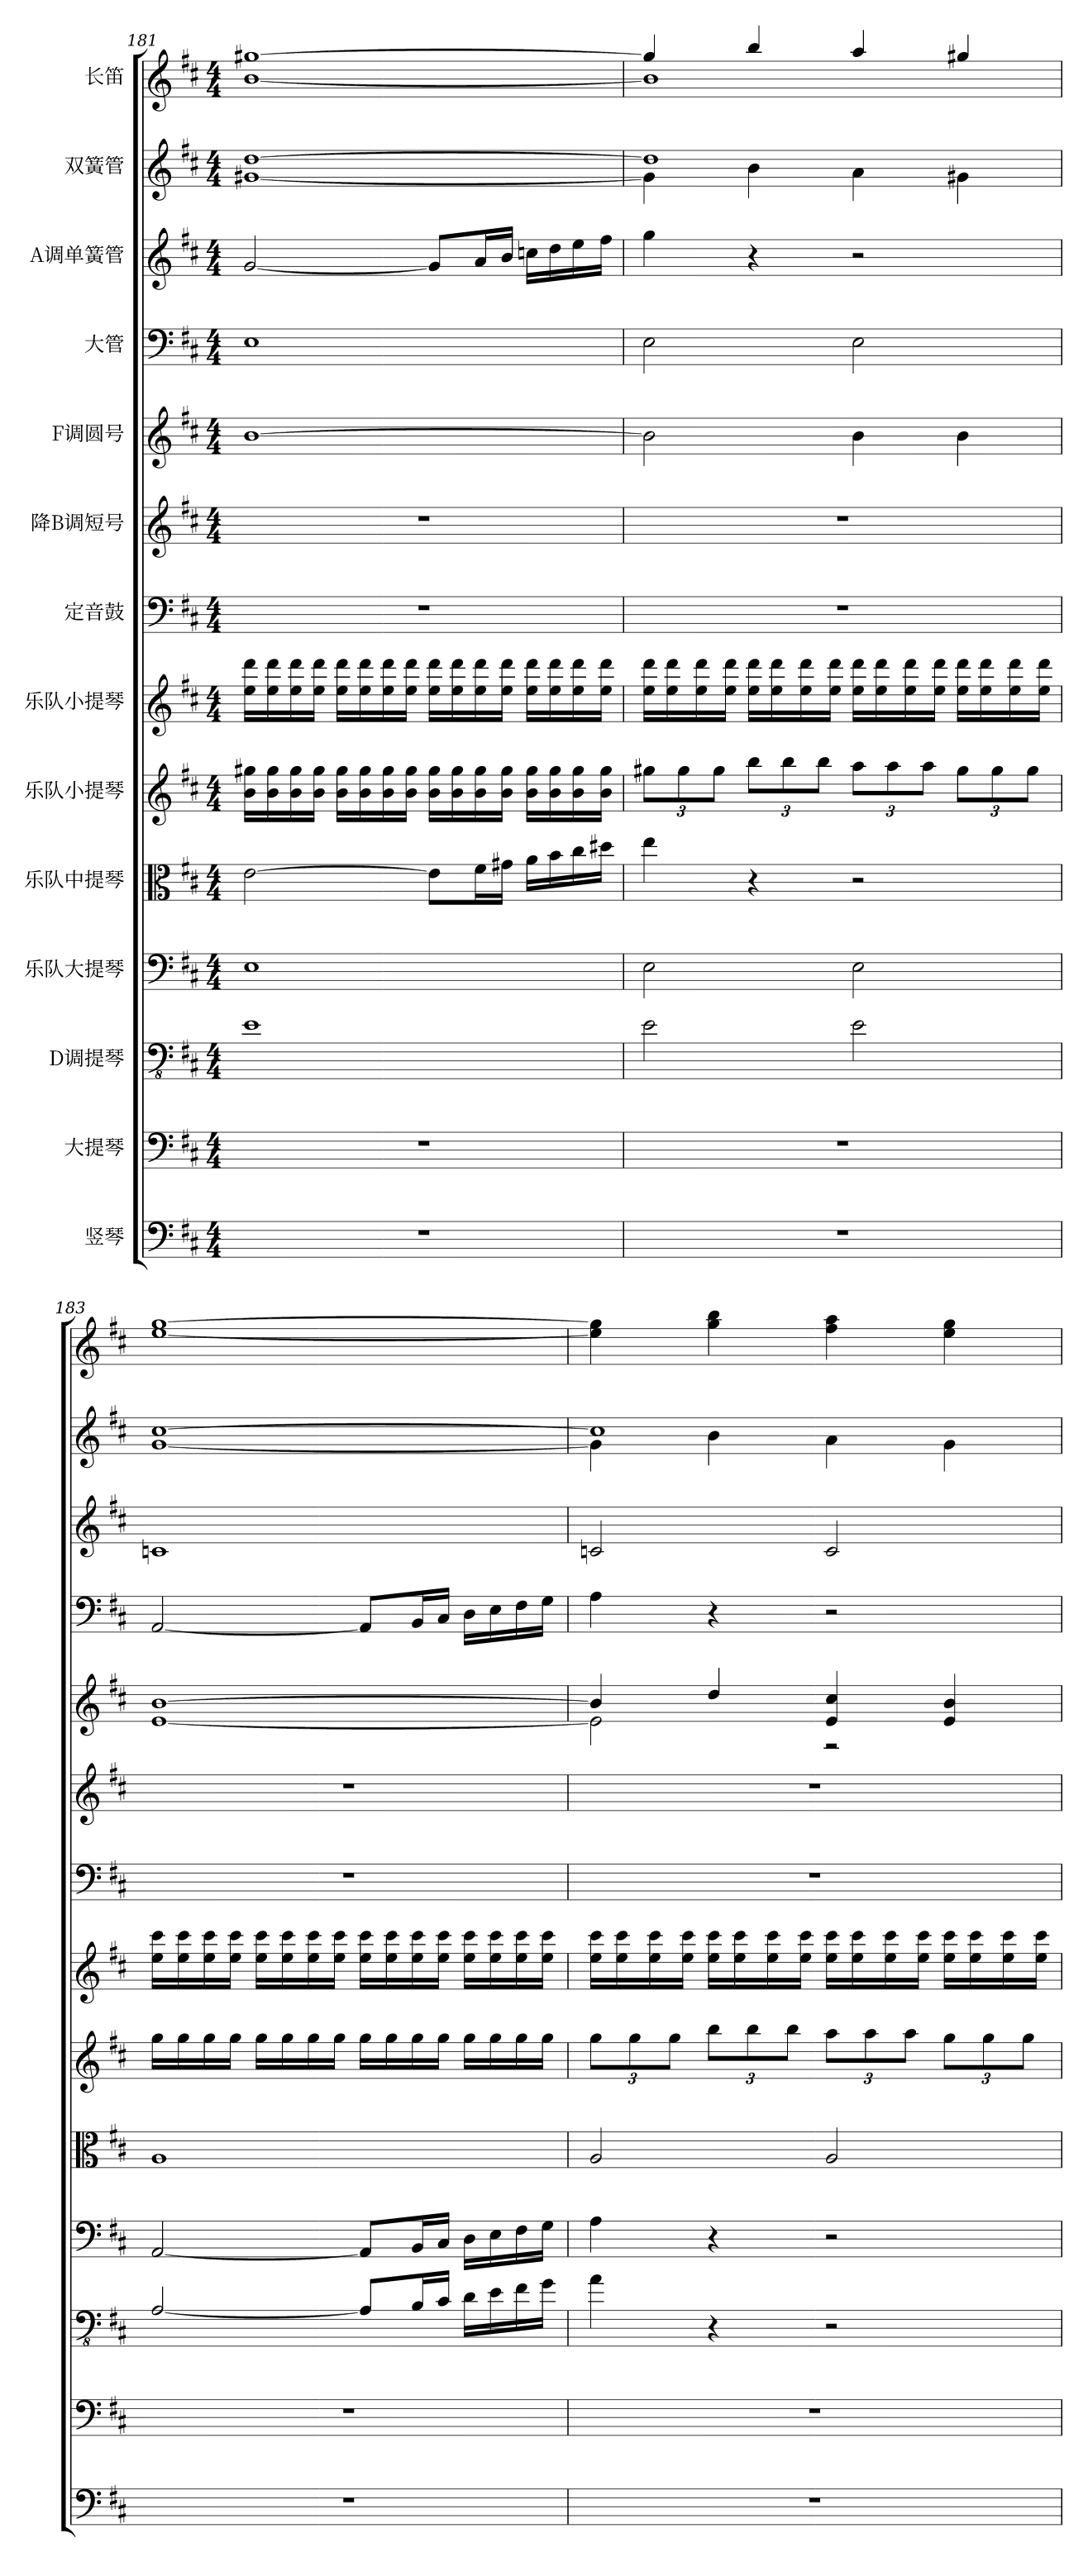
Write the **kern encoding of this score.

**kern	**kern	**kern	**kern	**kern	**kern	**kern	**kern	**kern	**kern	**kern	**kern	**kern	**kern
*part14	*part13	*part12	*part11	*part10	*part9	*part8	*part7	*part6	*part5	*part4	*part3	*part2	*part1
*staff14	*staff13	*staff12	*staff11	*staff10	*staff9	*staff8	*staff7	*staff6	*staff5	*staff4	*staff3	*staff2	*staff1
*I"竖琴	*I"大提琴	*I"D调提琴	*I"乐队大提琴	*I"乐队中提琴	*I"乐队小提琴	*I"乐队小提琴	*I"定音鼓	*I"降B调短号	*I"F调圆号	*I"大管	*I"A调单簧管	*I"双簧管	*I"长笛
!!LO:PB:g=z
*clefF4	*clefF4	*clefFv4	*clefF4	*clefC3	*clefG2	*clefG2	*clefF4	*clefG2	*clefG2	*clefF4	*clefG2	*clefG2	*clefG2
*	*	*ITrd7c12	*	*	*	*	*	*ITrd1c2	*ITrd4c7	*	*ITrd2c3	*	*
*k[f#c#]	*k[f#c#]	*k[f#c#]	*k[f#c#]	*k[f#c#]	*k[f#c#]	*k[f#c#]	*k[f#c#]	*k[]	*k[f#]	*k[f#c#]	*k[f#c#g#d#a#]	*k[f#c#]	*k[f#c#]
*M4/4	*M4/4	*M4/4	*M4/4	*M4/4	*M4/4	*M4/4	*M4/4	*M4/4	*M4/4	*M4/4	*M4/4	*M4/4	*M4/4
=181	=181	=181	=181	=181	=181	=181	=181	=181	=181	=181	=181	=181	=181
*	*	*	*	*	*	*	*	*	*	*	*	*^	*^
1r	1r	1EE	1E	[2e\	16b\ 16gg#X\LL	16ee\ 16ddd\LL	1r	1r	[1e	1E	[2e/	[1dd	[1g#X	[1gg#X	[1b
.	.	.	.	.	16b\ 16gg#\	16ee\ 16ddd\	.	.	.	.	.	.	.	.	.
.	.	.	.	.	16b\ 16gg#\	16ee\ 16ddd\	.	.	.	.	.	.	.	.	.
.	.	.	.	.	16b\ 16gg#\JJ	16ee\ 16ddd\JJ	.	.	.	.	.	.	.	.	.
.	.	.	.	.	16b\ 16gg#\LL	16ee\ 16ddd\LL	.	.	.	.	.	.	.	.	.
.	.	.	.	.	16b\ 16gg#\	16ee\ 16ddd\	.	.	.	.	.	.	.	.	.
.	.	.	.	.	16b\ 16gg#\	16ee\ 16ddd\	.	.	.	.	.	.	.	.	.
.	.	.	.	.	16b\ 16gg#\JJ	16ee\ 16ddd\JJ	.	.	.	.	.	.	.	.	.
.	.	.	.	8e\L]	16b\ 16gg#\LL	16ee\ 16ddd\LL	.	.	.	.	8e/L]	.	.	.	.
.	.	.	.	.	16b\ 16gg#\	16ee\ 16ddd\	.	.	.	.	.	.	.	.	.
.	.	.	.	16f#\L	16b\ 16gg#\	16ee\ 16ddd\	.	.	.	.	16f#/L	.	.	.	.
.	.	.	.	16g#X\JJ	16b\ 16gg#\JJ	16ee\ 16ddd\JJ	.	.	.	.	16g#/JJ	.	.	.	.
.	.	.	.	16a\LL	16b\ 16gg#\LL	16ee\ 16ddd\LL	.	.	.	.	16an\LL	.	.	.	.
.	.	.	.	16b\	16b\ 16gg#\	16ee\ 16ddd\	.	.	.	.	16b\	.	.	.	.
.	.	.	.	16cc#\	16b\ 16gg#\	16ee\ 16ddd\	.	.	.	.	16cc#\	.	.	.	.
.	.	.	.	16dd#X\JJ	16b\ 16gg#\JJ	16ee\ 16ddd\JJ	.	.	.	.	16dd#\JJ	.	.	.	.
!!LO:PB:g=z	!!
=182	=182	=182	=182	=182	=182	=182	=182	=182	=182	=182	=182	=182	=182	=182	=182
*	*	*	*	*	*Xbrackettup	*	*	*	*	*	*	*	*	*	*
1r	1r	2EE\	2E\	4ee\	12gg#X\L	16ee\ 16ddd\LL	1r	1r	2e\]	2E\	4ee\	1dd]	4g#\]	4gg#/]	1b]
.	.	.	.	.	.	16ee\ 16ddd\	.	.	.	.	.	.	.	.	.
.	.	.	.	.	12gg#\	.	.	.	.	.	.	.	.	.	.
.	.	.	.	.	.	16ee\ 16ddd\	.	.	.	.	.	.	.	.	.
.	.	.	.	.	12gg#\J	.	.	.	.	.	.	.	.	.	.
.	.	.	.	.	.	16ee\ 16ddd\JJ	.	.	.	.	.	.	.	.	.
.	.	.	.	4r	12bb\L	16ee\ 16ddd\LL	.	.	.	.	4r	.	4b\	4bb/	.
.	.	.	.	.	.	16ee\ 16ddd\	.	.	.	.	.	.	.	.	.
.	.	.	.	.	12bb\	.	.	.	.	.	.	.	.	.	.
.	.	.	.	.	.	16ee\ 16ddd\	.	.	.	.	.	.	.	.	.
.	.	.	.	.	12bb\J	.	.	.	.	.	.	.	.	.	.
.	.	.	.	.	.	16ee\ 16ddd\JJ	.	.	.	.	.	.	.	.	.
.	.	2EE\	2E\	2r	12aa\L	16ee\ 16ddd\LL	.	.	4e\	2E\	2r	.	4a\	4aa/	.
.	.	.	.	.	.	16ee\ 16ddd\	.	.	.	.	.	.	.	.	.
.	.	.	.	.	12aa\	.	.	.	.	.	.	.	.	.	.
.	.	.	.	.	.	16ee\ 16ddd\	.	.	.	.	.	.	.	.	.
.	.	.	.	.	12aa\J	.	.	.	.	.	.	.	.	.	.
.	.	.	.	.	.	16ee\ 16ddd\JJ	.	.	.	.	.	.	.	.	.
.	.	.	.	.	12gg#\L	16ee\ 16ddd\LL	.	.	4e\	.	.	.	4g#X\	4gg#X/	.
.	.	.	.	.	.	16ee\ 16ddd\	.	.	.	.	.	.	.	.	.
.	.	.	.	.	12gg#\	.	.	.	.	.	.	.	.	.	.
.	.	.	.	.	.	16ee\ 16ddd\	.	.	.	.	.	.	.	.	.
.	.	.	.	.	12gg#\J	.	.	.	.	.	.	.	.	.	.
.	.	.	.	.	.	16ee\ 16ddd\JJ	.	.	.	.	.	.	.	.	.
*	*	*	*	*	*	*	*	*	*	*	*	*	*	*v	*v
=183	=183	=183	=183	=183	=183	=183	=183	=183	=183	=183	=183	=183	=183	=183
*	*	*	*	*	*	*	*	*	*^	*	*	*	*	*
1r	1r	[2AAA/	[2AA/	1A	16gg\LL	16ee\ 16ccc#\LL	1r	1r	[1e	[1A	[2AA/	1An	[1cc#	[1g	[1ee [1gg
.	.	.	.	.	16gg\	16ee\ 16ccc#\	.	.	.	.	.	.	.	.	.
.	.	.	.	.	16gg\	16ee\ 16ccc#\	.	.	.	.	.	.	.	.	.
.	.	.	.	.	16gg\JJ	16ee\ 16ccc#\JJ	.	.	.	.	.	.	.	.	.
.	.	.	.	.	16gg\LL	16ee\ 16ccc#\LL	.	.	.	.	.	.	.	.	.
.	.	.	.	.	16gg\	16ee\ 16ccc#\	.	.	.	.	.	.	.	.	.
.	.	.	.	.	16gg\	16ee\ 16ccc#\	.	.	.	.	.	.	.	.	.
.	.	.	.	.	16gg\JJ	16ee\ 16ccc#\JJ	.	.	.	.	.	.	.	.	.
.	.	8AAA/L]	8AA/L]	.	16gg\LL	16ee\ 16ccc#\LL	.	.	.	.	8AA/L]	.	.	.	.
.	.	.	.	.	16gg\	16ee\ 16ccc#\	.	.	.	.	.	.	.	.	.
.	.	16BBB/L	16BB/L	.	16gg\	16ee\ 16ccc#\	.	.	.	.	16BB/L	.	.	.	.
.	.	16CC#/JJ	16C#/JJ	.	16gg\JJ	16ee\ 16ccc#\JJ	.	.	.	.	16C#/JJ	.	.	.	.
.	.	16DD\LL	16D\LL	.	16gg\LL	16ee\ 16ccc#\LL	.	.	.	.	16D\LL	.	.	.	.
.	.	16EE\	16E\	.	16gg\	16ee\ 16ccc#\	.	.	.	.	16E\	.	.	.	.
.	.	16FF#\	16F#\	.	16gg\	16ee\ 16ccc#\	.	.	.	.	16F#\	.	.	.	.
.	.	16GG\JJ	16G\JJ	.	16gg\JJ	16ee\ 16ccc#\JJ	.	.	.	.	16G\JJ	.	.	.	.
!!LO:PB:g=z
=184	=184	=184	=184	=184	=184	=184	=184	=184	=184	=184	=184	=184	=184	=184	=184
1r	1r	4AA\	4A\	2A/	12gg\L	16ee\ 16ccc#\LL	1r	1r	4e/]	2A\]	4A\	2An/	1cc#]	4g\]	4ee\] 4gg\]
.	.	.	.	.	.	16ee\ 16ccc#\	.	.	.	.	.	.	.	.	.
.	.	.	.	.	12gg\	.	.	.	.	.	.	.	.	.	.
.	.	.	.	.	.	16ee\ 16ccc#\	.	.	.	.	.	.	.	.	.
.	.	.	.	.	12gg\J	.	.	.	.	.	.	.	.	.	.
.	.	.	.	.	.	16ee\ 16ccc#\JJ	.	.	.	.	.	.	.	.	.
.	.	4r	4r	.	12bb\L	16ee\ 16ccc#\LL	.	.	4g/	.	4r	.	.	4b\	4gg\ 4bb\
.	.	.	.	.	.	16ee\ 16ccc#\	.	.	.	.	.	.	.	.	.
.	.	.	.	.	12bb\	.	.	.	.	.	.	.	.	.	.
.	.	.	.	.	.	16ee\ 16ccc#\	.	.	.	.	.	.	.	.	.
.	.	.	.	.	12bb\J	.	.	.	.	.	.	.	.	.	.
.	.	.	.	.	.	16ee\ 16ccc#\JJ	.	.	.	.	.	.	.	.	.
.	.	2r	2r	2A/	12aa\L	16ee\ 16ccc#\LL	.	.	4A/ 4f#/	2r	2r	2A/	.	4a\	4ff#\ 4aa\
.	.	.	.	.	.	16ee\ 16ccc#\	.	.	.	.	.	.	.	.	.
.	.	.	.	.	12aa\	.	.	.	.	.	.	.	.	.	.
.	.	.	.	.	.	16ee\ 16ccc#\	.	.	.	.	.	.	.	.	.
.	.	.	.	.	12aa\J	.	.	.	.	.	.	.	.	.	.
.	.	.	.	.	.	16ee\ 16ccc#\JJ	.	.	.	.	.	.	.	.	.
.	.	.	.	.	12gg\L	16ee\ 16ccc#\LL	.	.	4A/ 4e/	.	.	.	.	4g\	4ee\ 4gg\
.	.	.	.	.	.	16ee\ 16ccc#\	.	.	.	.	.	.	.	.	.
.	.	.	.	.	12gg\	.	.	.	.	.	.	.	.	.	.
.	.	.	.	.	.	16ee\ 16ccc#\	.	.	.	.	.	.	.	.	.
.	.	.	.	.	12gg\J	.	.	.	.	.	.	.	.	.	.
.	.	.	.	.	.	16ee\ 16ccc#\JJ	.	.	.	.	.	.	.	.	.
*	*	*	*	*	*	*	*	*	*v	*v	*	*	*v	*v	*
=	=	=	=	=	=	=	=	=	=	=	=	=	=
*-	*-	*-	*-	*-	*-	*-	*-	*-	*-	*-	*-	*-	*-
